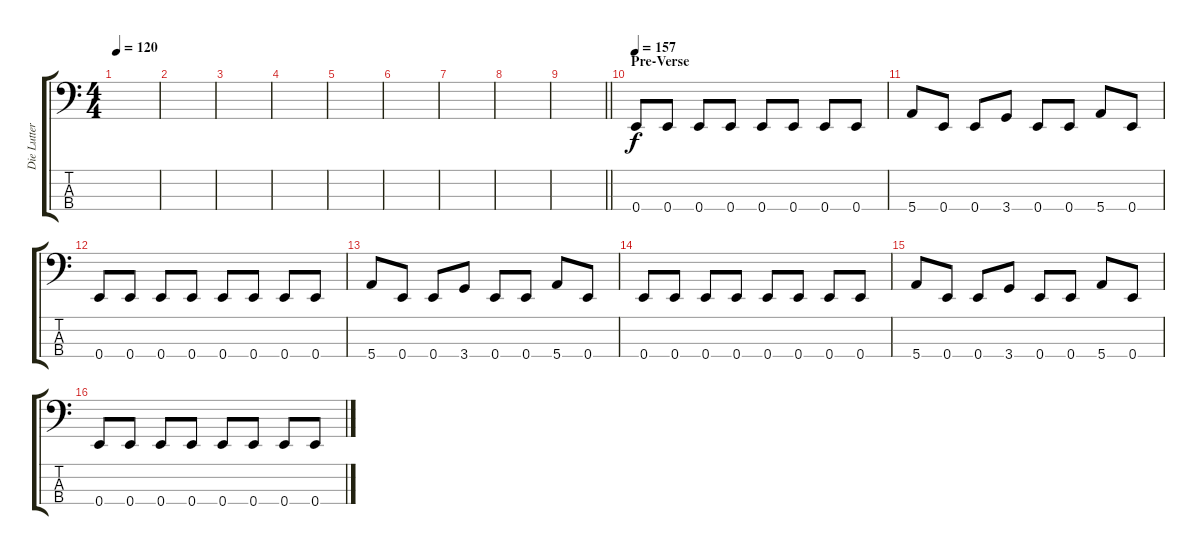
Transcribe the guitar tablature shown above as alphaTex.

\track ("Die Lutter" "Die Lutter") {instrument electricbasspick}
\staff {score tabs}
\tuning (G2 D2 A1 E1) {hide}
\ts (4 4)
\tempo 120
\clef f4
\ks c
|
|
|
|
|
|
|
|
\barLineRight lightlight
|
\section ("" "Pre-Verse")
\tempo 157
0.4.8 0.4.8 0.4.8 0.4.8 0.4.8 0.4.8 0.4.8 0.4.8 |
5.4.8 0.4.8 0.4.8 3.4.8 0.4.8 0.4.8 5.4.8 0.4.8 |
0.4.8 0.4.8 0.4.8 0.4.8 0.4.8 0.4.8 0.4.8 0.4.8 |
5.4.8 0.4.8 0.4.8 3.4.8 0.4.8 0.4.8 5.4.8 0.4.8 |
0.4.8 0.4.8 0.4.8 0.4.8 0.4.8 0.4.8 0.4.8 0.4.8 |
5.4.8 0.4.8 0.4.8 3.4.8 0.4.8 0.4.8 5.4.8 0.4.8 |
0.4.8 0.4.8 0.4.8 0.4.8 0.4.8 0.4.8 0.4.8 0.4.8
